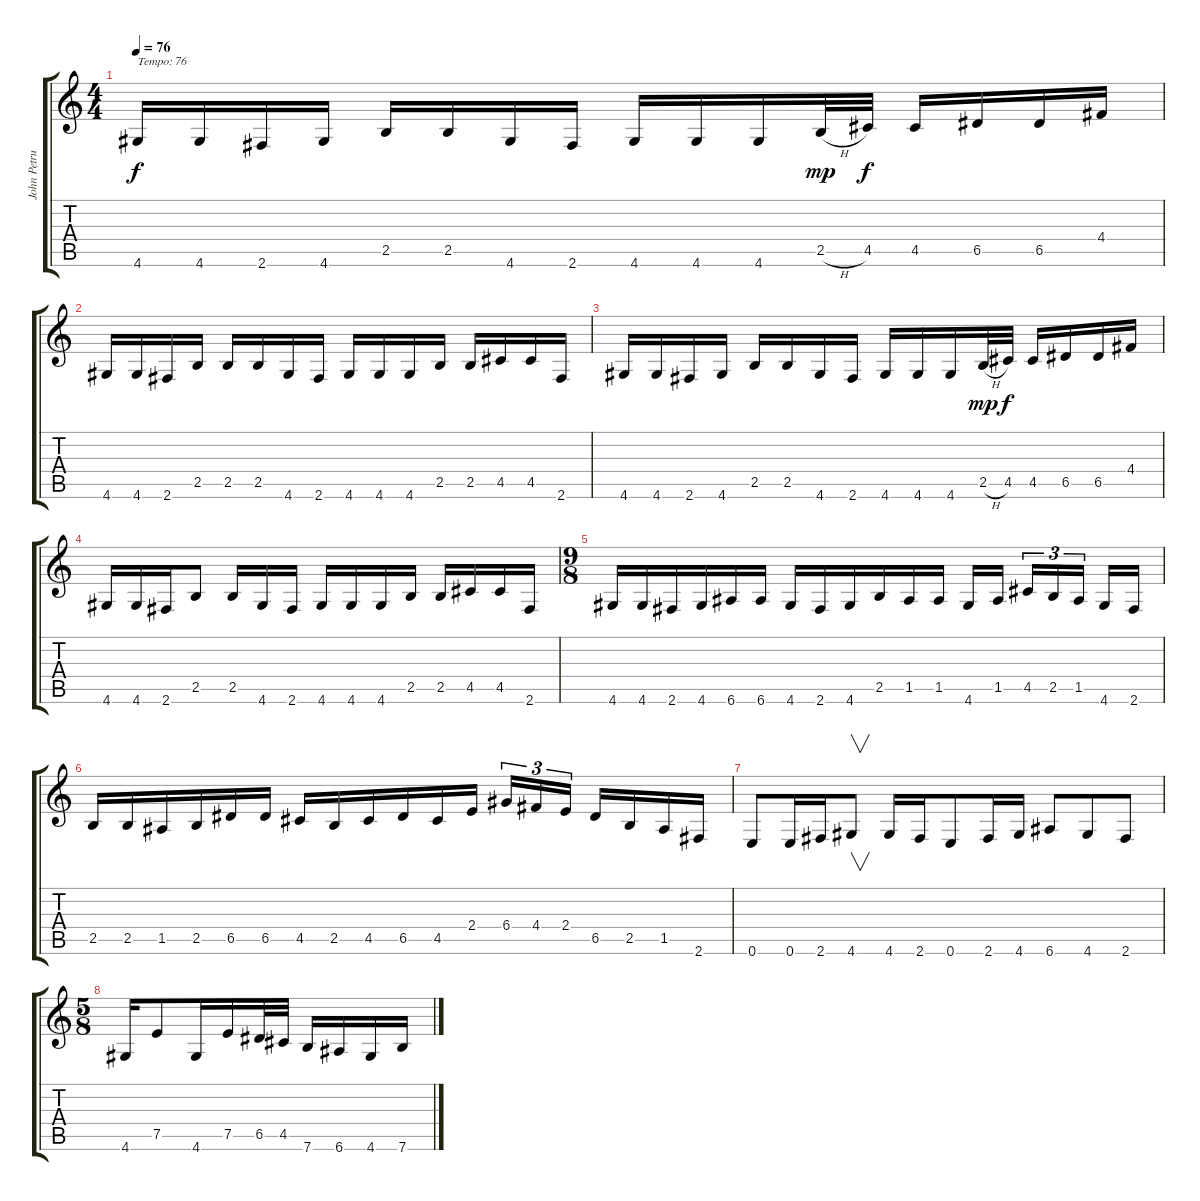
\track ("John Petrucci - 6 Strings Guitar" "John Petru") {instrument distortionguitar}
\staff {score tabs}
\tuning (E4 B3 G3 D3 A2 E2) {hide}
\ts (4 4)
\tempo 76
\clef g2
\ks c
4.6.16{txt "Tempo: 76" dy f} 4.6.16 2.6.16 4.6.16 2.5.16 2.5.16 4.6.16 2.6.16 4.6.16 4.6.16 4.6.16 2.5{h}.32{dy mp} 4.5.32{dy f} 4.5.16 6.5.16 6.5.16 4.4.16 |
4.6.16 4.6.16 2.6.16 2.5.16 2.5.16 2.5.16 4.6.16 2.6.16 4.6.16 4.6.16 4.6.16 2.5.16 2.5.16 4.5.16 4.5.16 2.6.16 |
4.6.16 4.6.16 2.6.16 4.6.16 2.5.16 2.5.16 4.6.16 2.6.16 4.6.16 4.6.16 4.6.16 2.5{h}.32{dy mp} 4.5.32{dy f} 4.5.16 6.5.16 6.5.16 4.4.16 |
4.6.16 4.6.16 2.6.16 2.5.8 2.5.16 4.6.16 2.6.16 4.6.16 4.6.16 4.6.16 2.5.16 2.5.16 4.5.16 4.5.16 2.6.16 |
\ts (9 8)
4.6.16 4.6.16 2.6.16 4.6.16 6.6.16 6.6.16 4.6.16 2.6.16 4.6.16 2.5.16 1.5.16 1.5.16 4.6.16 1.5.16 4.5.16{tu (3 2)} 2.5.16{tu (3 2)} 1.5.16{tu (3 2)} 4.6.16 2.6.16 |
2.5.16 2.5.16 1.5.16 2.5.16 6.5.16 6.5.16 4.5.16 2.5.16 4.5.16 6.5.16 4.5.16 2.4.16 6.4.16{tu (3 2)} 4.4.16{tu (3 2)} 2.4.16{tu (3 2)} 6.5.16 2.5.16 1.5.16 2.6.16 |
0.6.8 0.6.16 2.6.16 4.6.8{v} 4.6.16 2.6.16 0.6.8 2.6.16 4.6.16 6.6.8 4.6.8 2.6.8 |
\ts (5 8)
4.6.16 7.5.8 4.6.16 7.5.16 6.5.32 4.5.32 7.6.16 6.6.16 4.6.16 7.6.16
